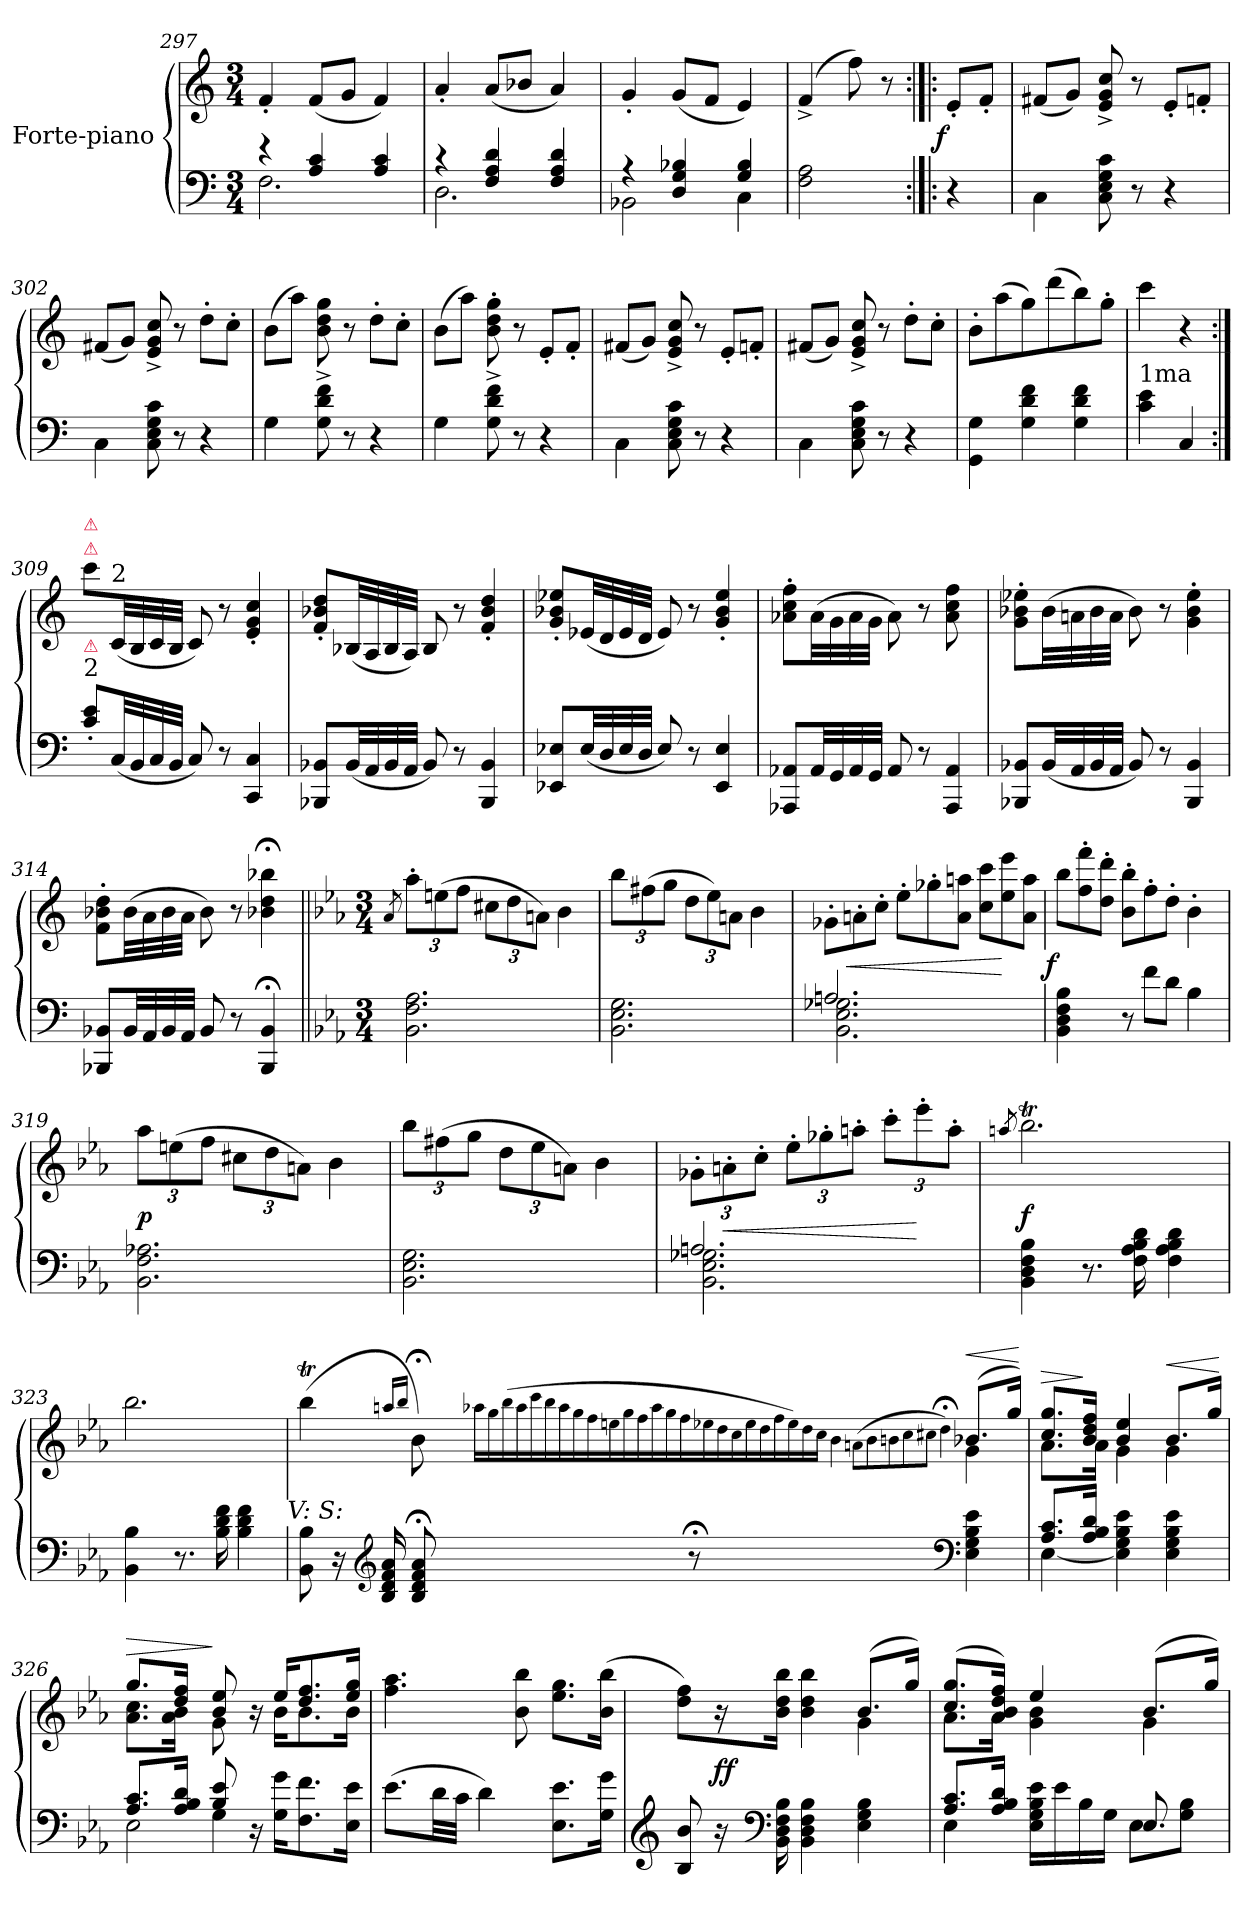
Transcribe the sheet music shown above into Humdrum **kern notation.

**kern	**kern	**dynam
*part1	*part1	*part1
*staff2	*staff1	*staff1/2
*I"Forte-piano	*	*
*clefF4	*clefG2	*
*k[]	*k[]	*
*M3/4	*M3/4	*
=297	=297	=297
*^	*	*
4r	2.F\	4f'/	.
4A/ 4c/	.	(<8f/L	.
.	.	8g/J	.
4A/ 4c/	.	4f/)	.
=298	=298	=298	=298
4r	2.D\	4a'/	.
4F/ 4A/ 4d/	.	(<8a/L	.
.	.	8b-X/J	.
4F/ 4A/ 4d/	.	4a/)	.
=299	=299	=299	=299
4r	2BB-X\	4g'/	.
4D/ 4G/ 4B-X/	.	(<8g/L	.
.	.	8f/J	.
4G/ 4B-/	4C\	4e/)	.
*v	*v	*	*
=	=	=
2F\ 2A\	(>4f^</	.
.	8ff\)	.
.	8r	.
=300:|!|:	=300:|!|:	=300:|!|:
!	!	!LO:DY:rj
4r	8e'/L	f
.	8f'/J	.
=301	=301	=301
4C\	(<8f#X/L	.
.	8g/J)	.
8C\ 8E\ 8G\ 8c\	8e^</ 8g^</ 8cc^</	.
8r	8r	.
4r	8e'/L	.
.	8fn'/J	.
=302	=302	=302
4C\	(<8f#X/L	.
.	8g/J)	.
8C\ 8E\ 8G\ 8c\	8e^</ 8g^</ 8cc^</	.
8r	8r	.
4r	8dd'\L	.
.	8cc'\J	.
=303	=303	=303
4G\	(>8b\L	.
.	8aa\J)	.
8G^>\ 8d^>\ 8f^>\	8b\ 8dd\ 8gg\	.
8r	8r	.
4r	8dd'\L	.
.	8cc'\J	.
=304	=304	=304
4G\	(>8b\L	.
.	8aa\J)	.
8G^>\ 8d^>\ 8f^>\	8b'\ 8dd'\ 8gg'\	.
8r	8r	.
4r	8e'/L	.
.	8f'/J	.
=305	=305	=305
4C\	(<8f#X/L	.
.	8g/J)	.
8C\ 8E\ 8G\ 8c\	8e^</ 8g^</ 8cc^</	.
8r	8r	.
4r	8e'/L	.
.	8fn'/J	.
=306	=306	=306
4C\	(<8f#X/L	.
.	8g/J)	.
8C\ 8E\ 8G\ 8c\	8e^</ 8g^</ 8cc^</	.
8r	8r	.
4r	8dd'\L	.
.	8cc'\J	.
=307	=307	=307
4GG\ 4G\	8b'\L	.
.	(>8aa\	.
4G\ 4d\ 4f\	8gg\)	.
.	(>8ddd\	.
4G\ 4d\ 4f\	8bb\)	.
.	8gg'\J	.
=308	=308	=308
!LO:TX:a:t=1ma	!	!
4c\ 4e\	4ccc\	.
4C/	4r	.
=309:|!	=309:|!	=309:|!
*	*MM92	*
!	!LO:TX:a:color=crimson:t=⚠	!
!	!LO:TX:a:color=crimson:t=⚠	!
!LO:TX:a:t=2	!	!
!LO:TX:a:color=crimson:t=⚠	!	!
8c'>/ 8e'>/L	8ccc\L	.
!	!LO:TX:a:t=2	!
(32C/LL	(<32c/LL	.
32BB/	32B/	.
32C/	32c/	.
32BB/JJJ	32B/JJJ	.
8C/)	8c/)	.
8r	8r	.
4CC/ 4C/	4e'/ 4g'/ 4cc'/	.
=310	=310	=310
8BBB-X/ 8BB-X/L	8f'/ 8b-X'/ 8dd'/L	.
(<32BB-/LL	(<32B-X/LL	.
32AA/	32A/	.
32BB-/	32B-/	.
32AA/JJJ	32A/JJJ)	.
8BB-/)	8B-/	.
8r	8r	.
4BBB-/ 4BB-/	4f'>/ 4b-'>/ 4dd'>/	.
=311	=311	=311
8EE-X/ 8E-X/L	8g'>/ 8b-X'>/ 8ee-X'>/L	.
(<32E-/LL	(<32e-X/LL	.
32D/	32d/	.
32E-/	32e-/	.
32D/JJJ	32d/JJJ	.
8E-/)	8e-/)	.
8r	8r	.
4EE-/ 4E-/	4g'>/ 4b-'>/ 4ee-'>/	.
=312	=312	=312
8AAA-X/ 8AA-X/L	8a-X'\ 8cc'\ 8ff'\L	.
32AA-/LL	(>32a-\LL	.
32GG/	32g\	.
32AA-/	32a-\	.
32GG/JJJ	32g\JJJ	.
8AA-/	8a-\)	.
8r	8r	.
!	!LO:N:vis=8	!
4AAA-/ 4AA-/	4a-\ 4cc\ 4ff\	.
=313	=313	=313
8BBB-X/ 8BB-X/L	8g'\ 8b-X'\ 8ee-X'\L	.
(<32BB-/LL	(>32b-\LL	.
32AA/	32an\	.
32BB-/	32b-\	.
32AA/JJJ	32a\JJJ	.
8BB-/)	8b-\)	.
8r	8r	.
4BBB-/ 4BB-/	4g'\ 4b-'\ 4ee-'\	.
=314	=314	=314
8BBB-X/ 8BB-X/L	8f'\ 8b-X'\ 8dd'\L	.
32BB-/LL	(>32b-\LL	.
32AA/	32a\	.
32BB-/	32b-\	.
32AA/JJJ	32a\JJJ	.
8BB-/	8b-\)	.
8r	8r	.
!	!	!LO:DY:rj
4BBB-;</ 4BB-;</	4b-X;<\ 4dd;<\ 4bb-X;<\	ffo
=315||	=315||	=315||
*k[b-e-a-]	*k[b-e-a-]	*
*M3/4	*M3/4	*
.	8qa-/	.
2.BB-\ 2.F\ 2.A-\	12aa-'\L	.
.	(>12een\	.
.	12ff\J	.
.	12cc#X\L	.
.	12dd\	.
.	12an\J)	.
.	4b-\	.
=316	=316	=316
2.BB-\ 2.E-\ 2.G\	12bb-\L	.
.	(12ff#X\	.
.	12gg\J	.
.	12dd\L	.
.	12ee-\)	.
.	12an\J	.
.	4b-\	.
=317	=317	=317
*^	*	*
*	*	*Xtuplet	*
2.An/	2.BB-\ 2.E-\ 2.G-X\	12g-X'\L	.
.	.	12an'\	<
.	.	12cc'\J	.
.	.	12ee-'\L	.
.	.	12gg-X'\	.
.	.	12a\ 12aan\J	.
.	.	12cc\ 12ccc\L	.
.	.	12ee-\ 12eee-\	[
.	.	12a\ 12aa\J	.
*v	*v	*	*
=318	=318	=318
!	!	!LO:DY:rj
4BB-\ 4D\ 4F\ 4B-\	12bb-\L	f
.	12ff'\ 12fff'\	.
.	12dd'\ 12ddd'\J	.
*Xtuplet	*	*
12r	12b-'\ 12bb-'\L	.
12f\L	12ff'\	.
12d\J	12dd'\J	.
4B-\	4b-'\	.
=319	=319	=319
*	*tuplet	*
2.BB-\ 2.F\ 2.A-X\	12aa-\L	p
.	(>12een\	.
.	12ff\J	.
.	12cc#X\L	.
.	12dd\	.
.	12an\J)	.
.	4b-\	.
=320	=320	=320
2.BB-\ 2.E-\ 2.G\	12bb-\L	.
.	(>12ff#X\	.
.	12gg\J	.
.	12dd\L	.
.	12ee-\	.
.	12an\J)	.
.	4b-\	.
=321	=321	=321
*^	*	*
2.An/	2.BB-\ 2.E-\ 2.G-X\	12g-X'\L	.
.	.	12an'\	<
.	.	12cc'\J	.
.	.	12ee-'\L	.
.	.	12gg-X'\	.
.	.	12aan'\J	.
.	.	12ccc'\L	.
.	.	12eee-'\	[
.	.	12aa'\J	.
*v	*v	*	*
=322	=322	=322
.	8qaan/	.
4BB-\ 4D\ 4F\ 4B-\	2.bb-T\	f
8.r	.	.
16F\ 16A-\ 16B-\ 16d\	.	.
4F\ 4A-\ 4B-\ 4d\	.	.
=323	=323	=323
4BB-\ 4B-\	2.bb-TTT\	.
8.r	.	.
16B-\ 16d\ 16f\	.	.
4B-\ 4d\ 4f\	.	.
!LO:TX:a:i:t=V&colon; S&colon;	!	!
=324	=324	=324
*	*^	*
8BB-\ 8B-\	(>4bb-T\	4ryy	.
16r	.	.	.
*clefG2	*	*	*
16B-/ 16d/ 16f/ 16a-/	.	.	.
.	16qqaan/LL	.	.
.	16qqbb-/JJ	.	.
8B-;</ 8d;</ 8f;</ 8a-;</	8b-;<\)	4ryy	.
8r;<	8ryy	.	.
*clefF4	*	*	*
.	16qqaa-X\LL	.	.
.	16qqgg\	.	.
.	(>16qqbb-\	.	.
.	16qqaa-\	.	.
.	16qqccc\	.	.
.	16qqbb-\	.	.
.	16qqaa-\	.	.
.	16qqgg\	.	.
.	16qqff\	.	.
.	16qqeen\	.	.
.	16qqgg\	.	.
.	16qqff\	.	.
.	16qqaa-\	.	.
.	16qqgg\	.	.
.	16qqff\	.	.
.	16qqee-X\	.	.
.	16qqdd\	.	.
.	16qqcc\	.	.
.	16qqee-\	.	.
.	16qqdd\	.	.
.	16qqff\	.	.
.	16qqee-\)	.	.
.	16qqdd\	.	.
.	16qqcc\JJ	.	.
.	4qqb-\	.	.
.	(>8qqan\L	.	.
.	8qqb-\	.	.
.	8qqbn\	.	.
.	8qqcc\	.	.
.	8qqcc#X\J	.	.
.	4qqdd;<\)	.	.
!	!	!	!LO:HP:a
4E-\ 4G\ 4B-\ 4e-\	(>8.b-X/L	4g\	<
.	16gg/Jk)	.	.
*	*v	*v	*
.	.	[
=325	=325	=325
*^	*^	*
!	!	!	!	!LO:HP:a
8.A-/ 8.c/L	[<4E-\	8.cc/ 8.gg/L	8.a-\L	>
16A-/ 16B-/ 16d/Jk	.	16b-/ 16dd/ 16ff/Jk	16a-\Jk	]
4E-]\ 4G\ 4B-\ 4e-\	4ryy	4b-/ 4ee-/	4g\	.
!	!	!	!	!LO:HP:a
4E-\ 4G\ 4B-\ 4e-\	4ryy	8.b-/L	4g\	<
.	.	16gg/Jk	.	.
*v	*v	*	*	*
*	*v	*v	*
.	.	[
=326	=326	=326
*^	*^	*
*	*^	*	*	*
!	!	!	!	!	!LO:HP:a
8.A-/ 8.c/L	4ryy	2E-\	8.gg/L	8.a-\ 8.cc\L	>
16A-/ 16B-/ 16d/Jk	.	.	16dd/ 16ff/Jk	16a-\ 16b-\Jk	.
8B-/ 8e-/	4G\	.	8b-/ 8ee-/	8g\	]
16r	.	.	16r	16ryy	.
16G\ 16g\KL	.	.	16ee-/KL	16b-\KL	.
8.F\ 8.f\	4ryy	4ryy	8.dd/ 8.ff/	8.b-\	.
16E-\ 16e-\Jk	.	.	16ee-/ 16gg/Jk	16b-\Jk	.
*v	*v	*v	*	*	*
*	*v	*v	*
=327	=327	=327
(>8.e-\L	4.ff\ 4.aa-\	.
32d\LL	.	.
32c\JJJ	.	.
4d\)	.	.
.	8b-\ 8bb-\	.
8.E-\ 8.e-\L	8.ee-\ 8.gg\L	.
16G\ 16g\Jk	(>16b-\ 16bb-\Jk	.
=328	=328	=328
*clefG2	*	*
*	*^	*
8B-/ 8b-/	8dd\ 8ff\L)	4ryy	.
16r	16r	.	ff
*clefF4	*	*	*
16BB-\ 16D\ 16F\ 16B-\	16b-\ 16dd\ 16bb-\Jk	.	.
4BB-\ 4D\ 4F\ 4B-\	4b-\ 4dd\ 4bb-\	4ryy	.
4E-\ 4G\ 4B-\	(>8.b-/L	4g\	.
.	16gg/Jk)	.	.
=329	=329	=329	=329
*^	*	*	*
8.A-/ 8.c/L	4E-\	(>8.cc/ 8.gg/L	8.a-\L	.
16A-/ 16B-/ 16d/Jk	.	16a-/ 16b-/ 16dd/ 16ff/Jk)	16a-\Jk	.
16E-\ 16G\ 16B-\ 16e-\LL	4ryy	4ee-/	4g\ 4b-\	.
16e-\	.	.	.	.
16B-\	.	.	.	.
16G\JJ	.	.	.	.
!LO:N:vis=8.	!	!	!	!
4E-/	8E-\L	(>8.b-/L	4g\	.
.	8G\ 8B-\J	.	.	.
.	.	16gg/Jk)	.	.
*v	*v	*	*	*
*	*v	*v	*
=	=	=
*-	*-	*-
